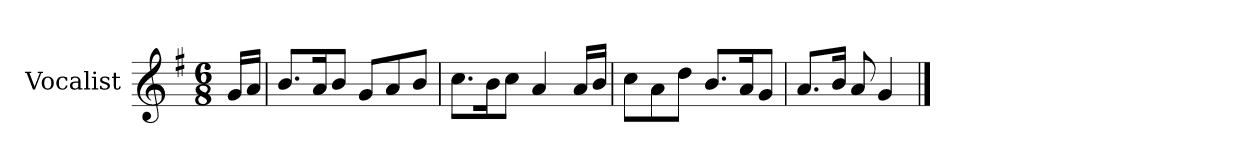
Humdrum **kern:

**kern
*part1
*staff1
*I"Vocalist
*k[f#]
*G:
*M6/8
=
16gLL
16aJJ
=1
8.bL
16aK
8bJ
8gL
8a
8bJ
=2
8.ccL
16bK
8ccJ
4a
16aLL
16bJJ
=3
8ccL
8a
8ddJ
8.bL
16aK
8gJ
=4
8.aL
16bJk
8a
4g
==
*-
